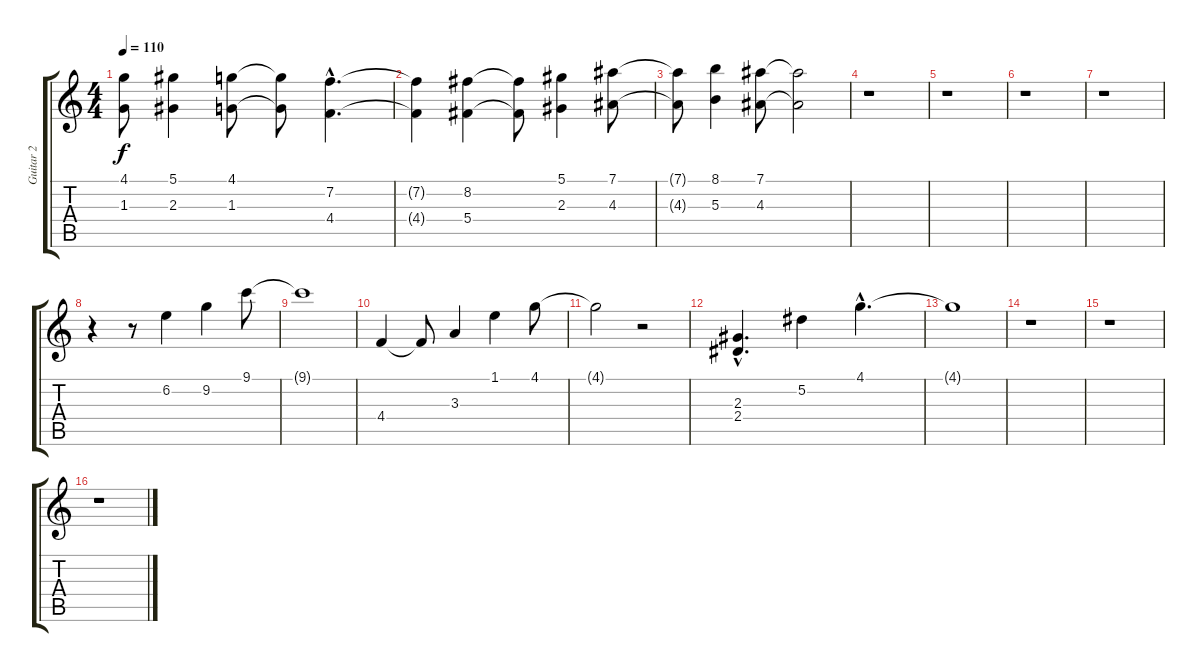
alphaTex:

\track ("Guitar 2" "Guitar 2") {instrument electricguitarclean}
\staff {score tabs}
\tuning (Eb4 Bb3 Gb3 Db3 Ab2 Eb2) {hide}
\ts (4 4)
\tempo 110
\clef g2
\ks c
(4.1{t} 1.3{t}).8{dy f} (5.1 2.3).4 (4.1 1.3).8 (4.1{t} 1.3{t}).8 (7.2{hac} 4.4{hac}).4{d} |
(7.2{t} 4.4{t}).4 (8.2 5.4).4 (8.2{t} 5.4{t}).8 (5.1 2.3).4 (7.1 4.3).8 |
(7.1{t} 4.3{t}).8 (8.1 5.3).4 (7.1 4.3).8 (7.1{t} 4.3{t}).2 |
r.1 |
r.1 |
r.1 |
r.1 |
r.4 r.8 6.2.4 9.2.4 9.1.8 |
9.1{t}.1 |
4.4.4 4.4{t}.8 3.3.4 1.1.4 4.1.8 |
4.1{t}.2 r.2 |
(2.3{hac} 2.4{hac}).4{d} 5.2.4 4.1{hac}.4{d} |
4.1{t}.1 |
r.1 |
r.1 |
r.1
